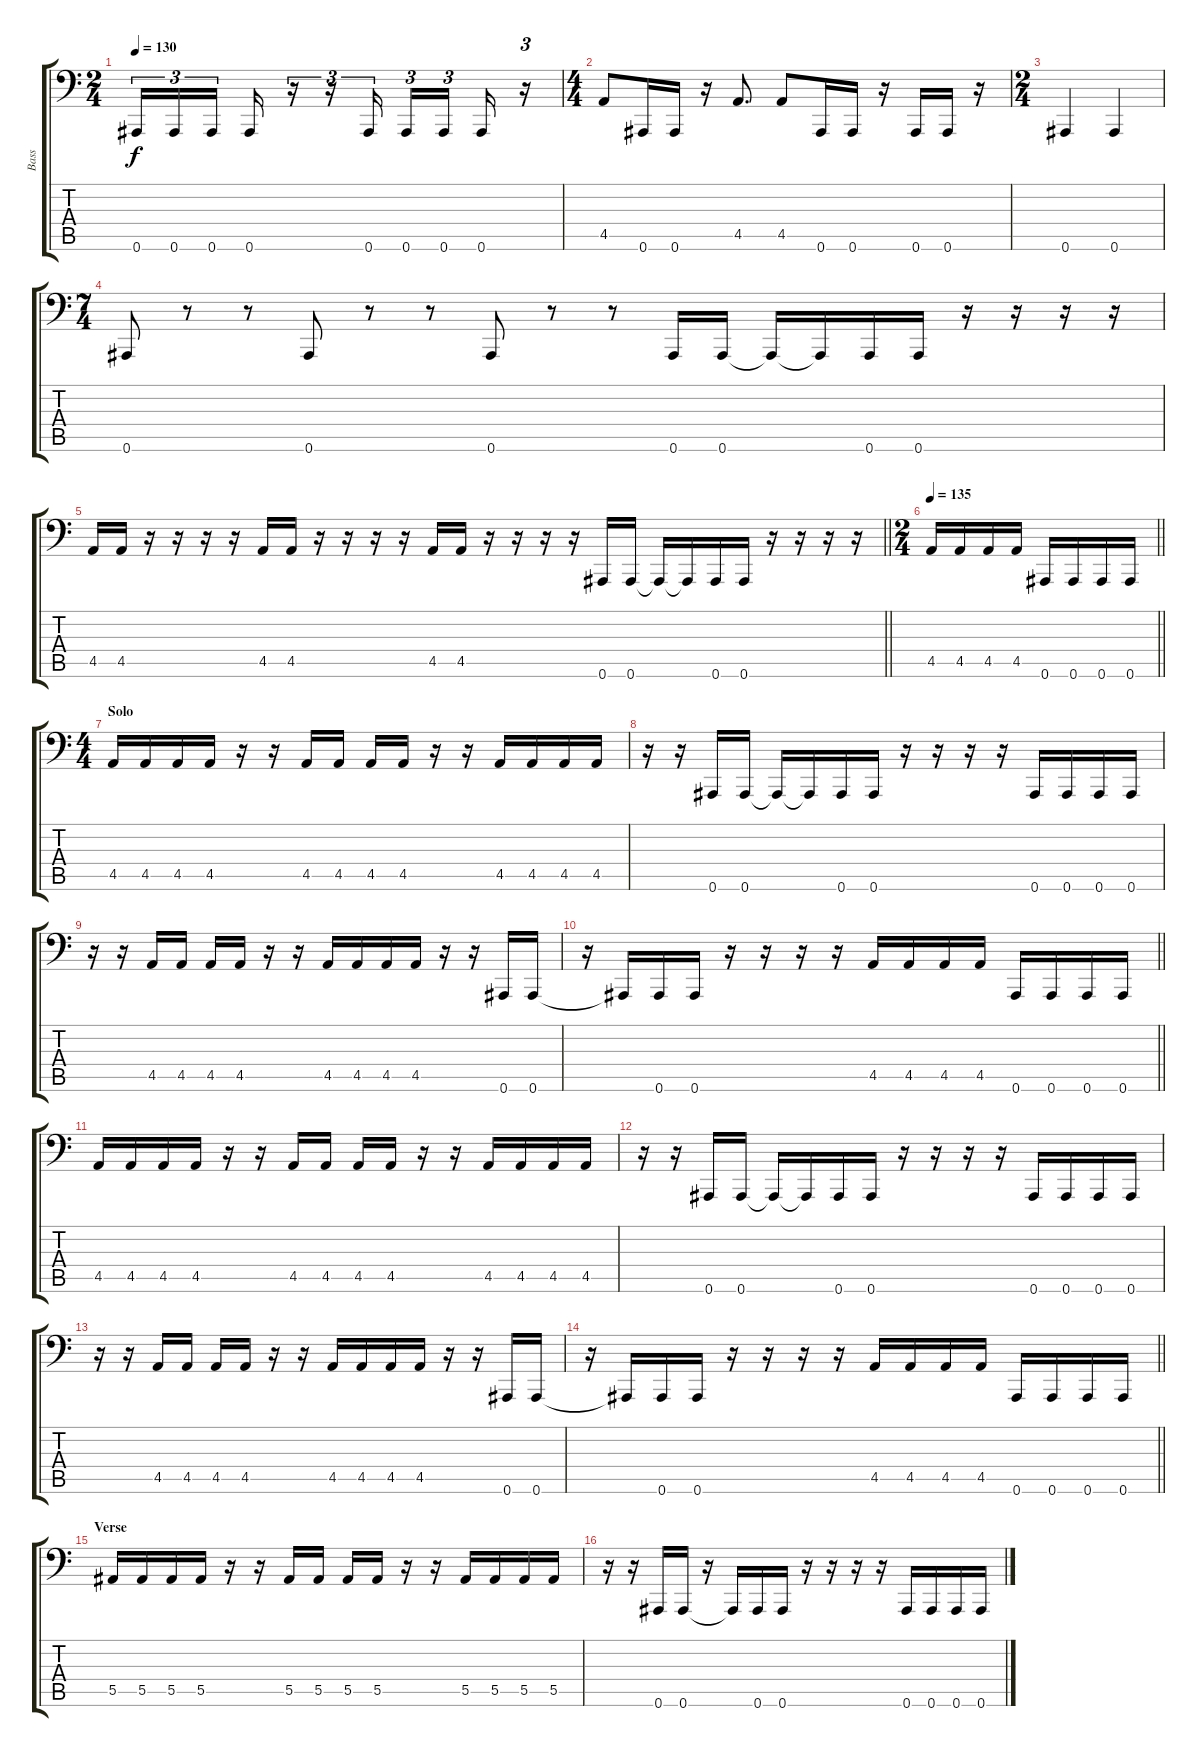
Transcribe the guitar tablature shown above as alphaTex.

\track ("Bass" "Bass") {instrument electricbassfinger}
\staff {score tabs}
\tuning (C3 G2 Eb2 Bb1 F1 Bb0) {hide}
\ts (2 4)
\tempo 130
\clef f4
\ks c
0.6.16{tu (3 2) dy f} 0.6.16{tu (3 2)} 0.6.16{tu (3 2) beam splitsecondary} 0.6.16 r.16{tu (3 2)} r.16{tu (3 2)} 0.6.16{tu (3 2) beam splitsecondary} 0.6.16{tu (3 2)} 0.6.16{tu (3 2) beam splitsecondary} 0.6.16 r.16{tu (3 2)} |
\ts (4 4)
4.5.8 0.6.16 0.6.16 r.16 4.5.8{d} 4.5.8 0.6.16 0.6.16 r.16 0.6.16 0.6.16 r.16 |
\ts (2 4)
0.6.4 0.6.4 |
\ts (7 4)
0.6.8 r.8 r.8 0.6.8 r.8 r.8 0.6.8 r.8 r.8 0.6.16 0.6.16 0.6{t}.16 0.6{t}.16 0.6.16 0.6.16 r.16 r.16 r.16 r.16 |
\barLineRight lightlight
4.5.16 4.5.16 r.16 r.16 r.16 r.16 4.5.16 4.5.16 r.16 r.16 r.16 r.16 4.5.16 4.5.16 r.16 r.16 r.16 r.16 0.6.16 0.6.16 0.6{t}.16 0.6{t}.16 0.6.16 0.6.16 r.16 r.16 r.16 r.16 |
\ts (2 4)
\section ("" "")
\tempo 135
\barLineRight lightlight
4.5.16 4.5.16 4.5.16 4.5.16 0.6.16 0.6.16 0.6.16 0.6.16 |
\ts (4 4)
\section ("" "Solo")
4.5.16 4.5.16 4.5.16 4.5.16 r.16 r.16 4.5.16 4.5.16 4.5.16 4.5.16 r.16 r.16 4.5.16 4.5.16 4.5.16 4.5.16 |
r.16 r.16 0.6.16 0.6.16 0.6{t}.16 0.6{t}.16 0.6.16 0.6.16 r.16 r.16 r.16 r.16 0.6.16 0.6.16 0.6.16 0.6.16 |
r.16 r.16 4.5.16 4.5.16 4.5.16 4.5.16 r.16 r.16 4.5.16 4.5.16 4.5.16 4.5.16 r.16 r.16 0.6.16 0.6.16 |
\barLineRight lightlight
r.16 0.6{t}.16 0.6.16 0.6.16 r.16 r.16 r.16 r.16 4.5.16 4.5.16 4.5.16 4.5.16 0.6.16 0.6.16 0.6.16 0.6.16 |
4.5.16 4.5.16 4.5.16 4.5.16 r.16 r.16 4.5.16 4.5.16 4.5.16 4.5.16 r.16 r.16 4.5.16 4.5.16 4.5.16 4.5.16 |
r.16 r.16 0.6.16 0.6.16 0.6{t}.16 0.6{t}.16 0.6.16 0.6.16 r.16 r.16 r.16 r.16 0.6.16 0.6.16 0.6.16 0.6.16 |
r.16 r.16 4.5.16 4.5.16 4.5.16 4.5.16 r.16 r.16 4.5.16 4.5.16 4.5.16 4.5.16 r.16 r.16 0.6.16 0.6.16 |
\barLineRight lightlight
r.16 0.6{t}.16 0.6.16 0.6.16 r.16 r.16 r.16 r.16 4.5.16 4.5.16 4.5.16 4.5.16 0.6.16 0.6.16 0.6.16 0.6.16 |
\section ("" "Verse")
5.5.16 5.5.16 5.5.16 5.5.16 r.16 r.16 5.5.16 5.5.16 5.5.16 5.5.16 r.16 r.16 5.5.16 5.5.16 5.5.16 5.5.16 |
r.16 r.16 0.6.16 0.6.16 r.16 0.6{t}.16 0.6.16 0.6.16 r.16 r.16 r.16 r.16 0.6.16 0.6.16 0.6.16 0.6.16
